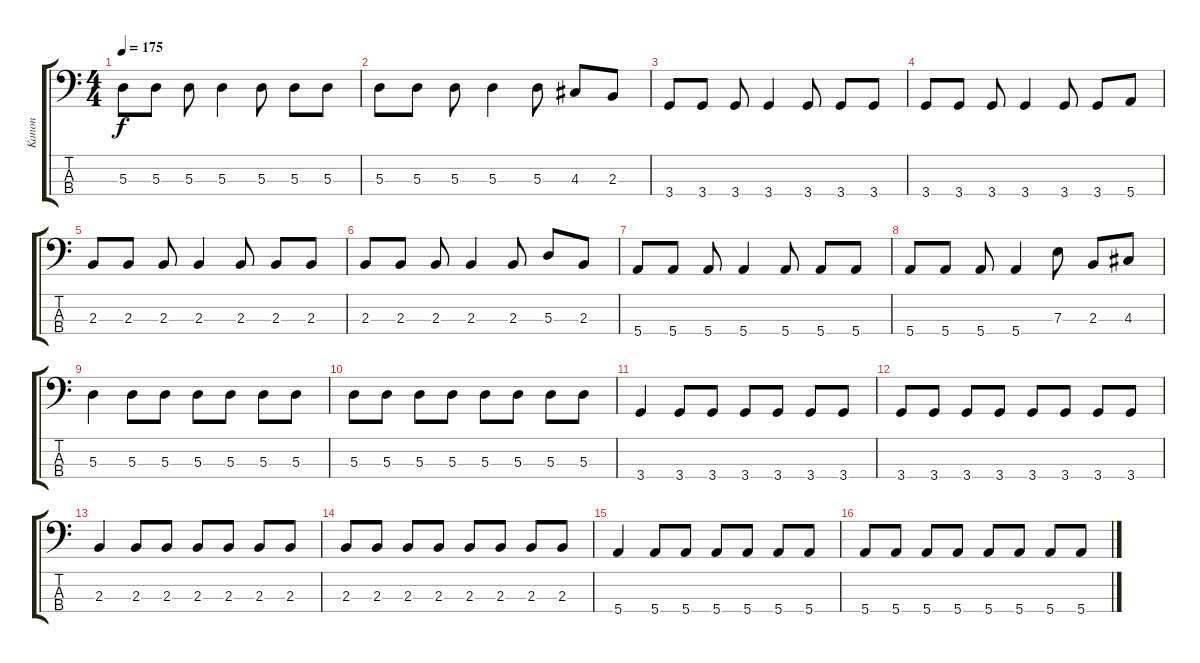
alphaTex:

\track ("Kanon" "Kanon") {instrument electricbassfinger}
\staff {score tabs}
\tuning (G2 D2 A1 E1) {hide}
\ts (4 4)
\tempo 175
\clef f4
\ks c
5.3.8{dy f} 5.3.8 5.3.8 5.3.4 5.3.8 5.3.8 5.3.8 |
5.3.8 5.3.8 5.3.8 5.3.4 5.3.8 4.3.8 2.3.8 |
3.4.8 3.4.8 3.4.8 3.4.4 3.4.8 3.4.8 3.4.8 |
3.4.8 3.4.8 3.4.8 3.4.4 3.4.8 3.4.8 5.4.8 |
2.3.8 2.3.8 2.3.8 2.3.4 2.3.8 2.3.8 2.3.8 |
2.3.8 2.3.8 2.3.8 2.3.4 2.3.8 5.3.8 2.3.8 |
5.4.8 5.4.8 5.4.8 5.4.4 5.4.8 5.4.8 5.4.8 |
5.4.8 5.4.8 5.4.8 5.4.4 7.3.8 2.3.8 4.3.8 |
5.3.4 5.3.8 5.3.8 5.3.8 5.3.8 5.3.8 5.3.8 |
5.3.8 5.3.8 5.3.8 5.3.8 5.3.8 5.3.8 5.3.8 5.3.8 |
3.4.4 3.4.8 3.4.8 3.4.8 3.4.8 3.4.8 3.4.8 |
3.4.8 3.4.8 3.4.8 3.4.8 3.4.8 3.4.8 3.4.8 3.4.8 |
2.3.4 2.3.8 2.3.8 2.3.8 2.3.8 2.3.8 2.3.8 |
2.3.8 2.3.8 2.3.8 2.3.8 2.3.8 2.3.8 2.3.8 2.3.8 |
5.4.4 5.4.8 5.4.8 5.4.8 5.4.8 5.4.8 5.4.8 |
5.4.8 5.4.8 5.4.8 5.4.8 5.4.8 5.4.8 5.4.8 5.4.8
